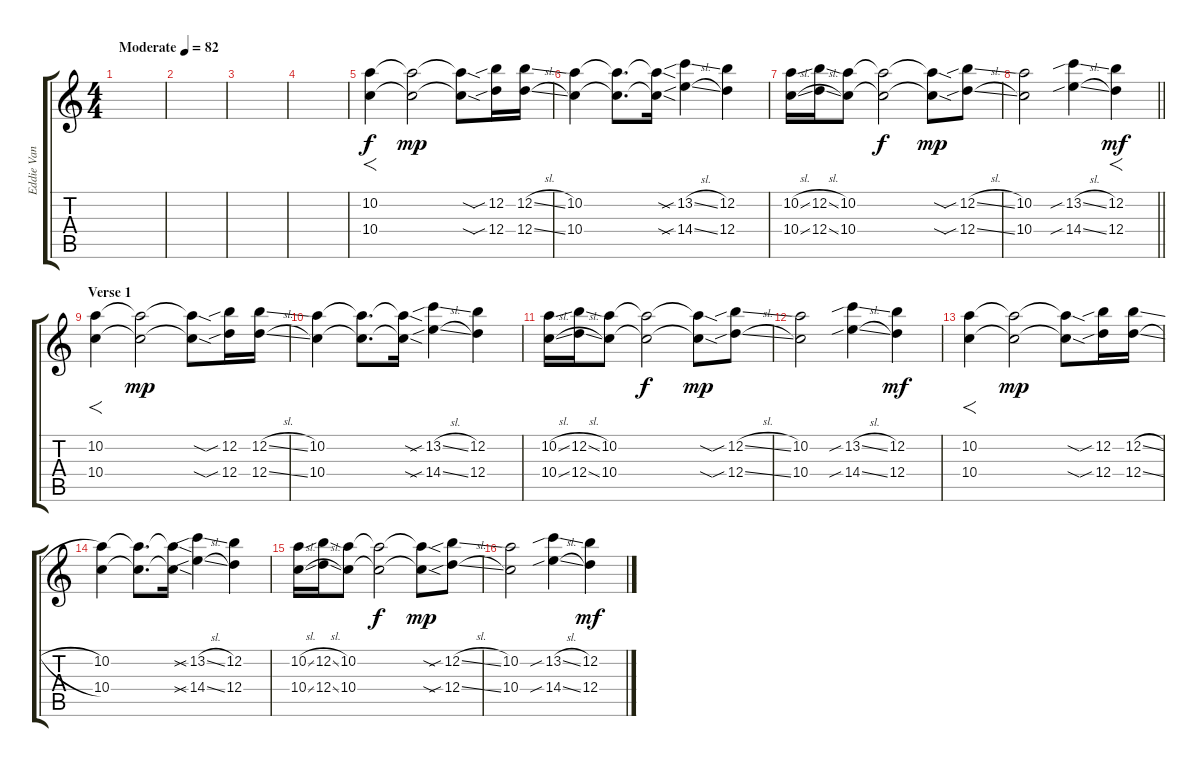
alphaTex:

\track ("Eddie Van Halen (Rhythm Guitar)" "Eddie Van ") {instrument distortionguitar}
\staff {score tabs}
\tuning (E4 B3 G3 D3 A2 E2) {hide}
\ts (4 4)
\tempo (82 "Moderate")
\clef g2
\ks c
|
|
|
|
(10.2 10.4).4{f} (10.2{t} 10.4{t}).2{dy mp} (10.2{sod t} 10.4{sod t}).8 (12.2{sib} 12.4{sib}).16 (12.2{sl} 12.4{sl}).16 |
(10.2 10.4).4 (10.2{t} 10.4{t}).8{d} (10.2{sod t} 10.4{sod t}).16 (13.2{sib sl} 14.4{sib sl}).4 (12.2 12.4).4 |
(10.2{sl} 10.4{sl}).16 (12.2{sl} 12.4{sl}).16 (10.2 10.4).8 (10.2{t} 10.4{t}).2{dy f} (10.2{sod t} 10.4{sod t}).8{dy mp} (12.2{sib sl} 12.4{sib sl}).8 |
\barLineRight lightlight
(10.2 10.4).2 (13.2{sib sl} 14.4{sib sl}).4 (12.2 12.4).4{f dy mf} |
\section ("" "Verse 1")
(10.2 10.4).4{f} (10.2{t} 10.4{t}).2{dy mp} (10.2{sod t} 10.4{sod t}).8 (12.2{sib} 12.4{sib}).16 (12.2{sl} 12.4{sl}).16 |
(10.2 10.4).4 (10.2{t} 10.4{t}).8{d} (10.2{sod t} 10.4{sod t}).16 (13.2{sib sl} 14.4{sib sl}).4 (12.2 12.4).4 |
(10.2{sl} 10.4{sl}).16 (12.2{sl} 12.4{sl}).16 (10.2 10.4).8 (10.2{t} 10.4{t}).2{dy f} (10.2{sod t} 10.4{sod t}).8{dy mp} (12.2{sib sl} 12.4{sib sl}).8 |
(10.2 10.4).2 (13.2{sib sl} 14.4{sib sl}).4 (12.2 12.4).4{dy mf} |
(10.2 10.4).4{f} (10.2{t} 10.4{t}).2{dy mp} (10.2{sod t} 10.4{sod t}).8 (12.2{sib} 12.4{sib}).16 (12.2{sl} 12.4{sl}).16 |
(10.2 10.4).4 (10.2{t} 10.4{t}).8{d} (10.2{sod t} 10.4{sod t}).16 (13.2{sib sl} 14.4{sib sl}).4 (12.2 12.4).4 |
(10.2{sl} 10.4{sl}).16 (12.2{sl} 12.4{sl}).16 (10.2 10.4).8 (10.2{t} 10.4{t}).2{dy f} (10.2{sod t} 10.4{sod t}).8{dy mp} (12.2{sib sl} 12.4{sib sl}).8 |
(10.2 10.4).2 (13.2{sib sl} 14.4{sib sl}).4 (12.2 12.4).4{dy mf}
